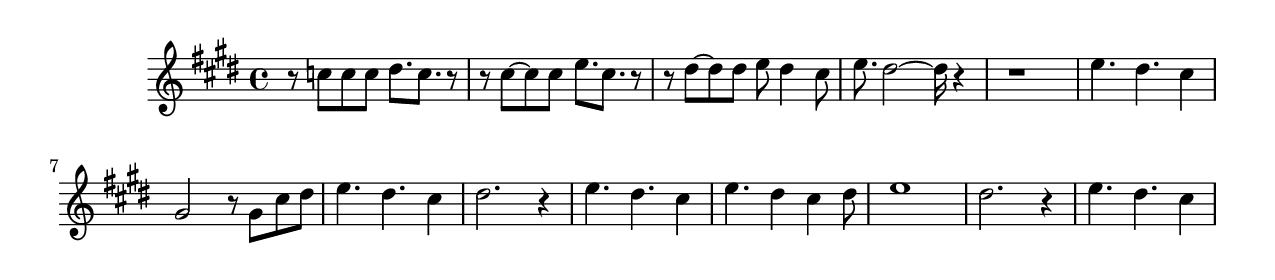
#(set-default-paper-size "letter")

<<

\new ChordNames {
    \set majorSevenSymbol = \markup { maj7 } 
    \set additionalPitchPrefix = #"add"
    \chordmode {
        s16*224
    }
}

\new Staff { 
    {
        \clef treble
        \key cis \minor
        \time 4/4
        
        r8 c''8 c''8 c''8 dis''8. c''8. r8~ | r8 cis''8 cis''8 cis''8 e''8. cis''8. r8~ | r8 dis''8 dis''8 dis''8 e''8 dis''4 cis''8 | e''8. dis''2~ dis''16 r4~ | r1 | e''4. dis''4. cis''4 | gis'2 r8 gis'8 cis''8 dis''8 | e''4. dis''4. cis''4 | dis''2. r4 | e''4. dis''4. cis''4 | e''4. dis''4 cis''4 dis''8 | e''1 | dis''2. r4 | e''4. dis''4. cis''4
    }
}

>>

\version "2.18.2"